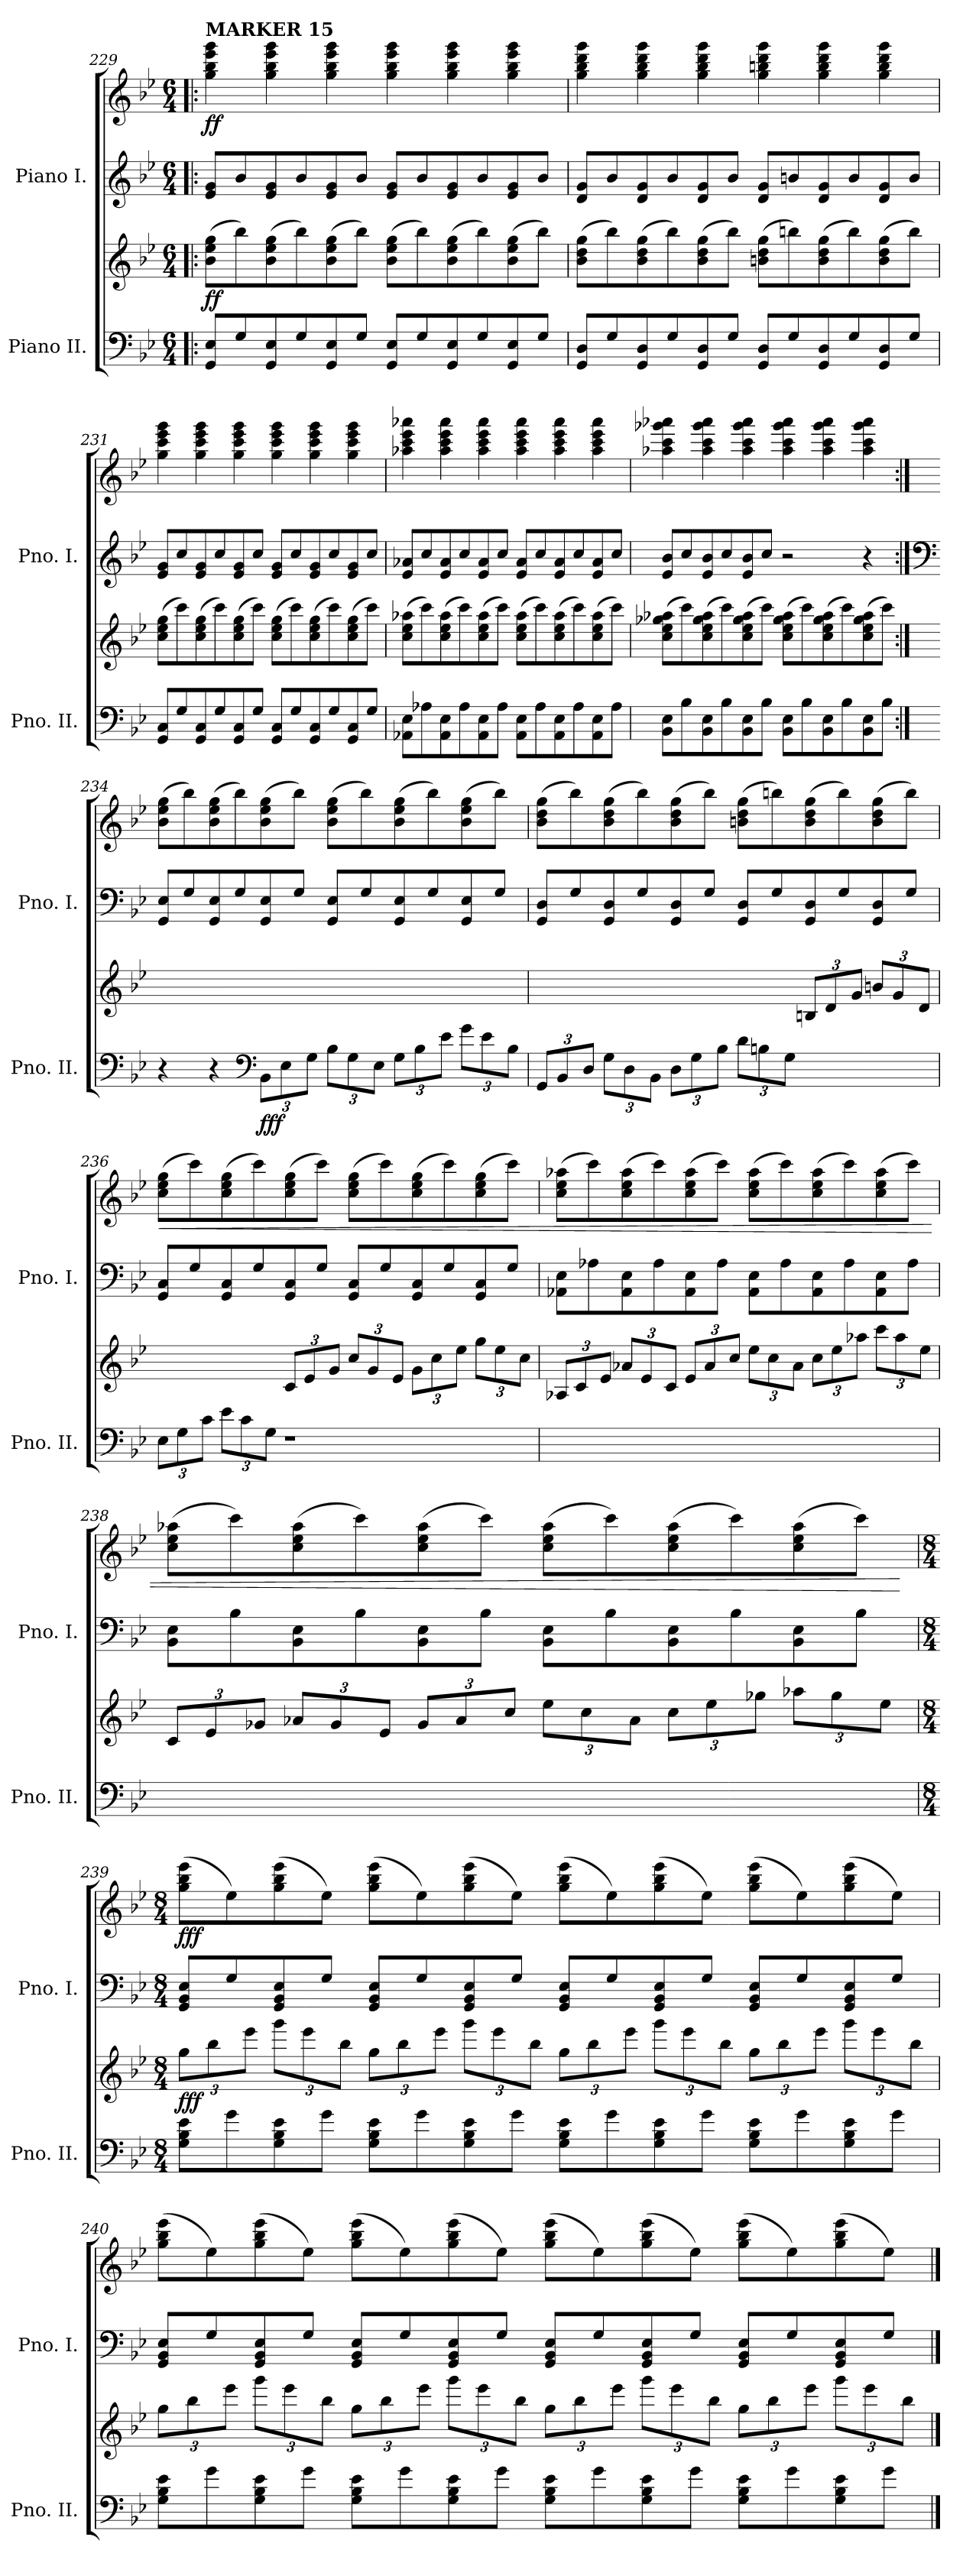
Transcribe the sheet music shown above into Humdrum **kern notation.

**kern	**kern	**dynam	**kern	**kern	**dynam
*part2	*part2	*part2	*part1	*part1	*part1
*staff4	*staff3	*staff3/4	*staff2	*staff1	*staff1/2
*I"Piano II.	*	*	*I"Piano I.	*	*
*I'Pno. II.	*	*	*I'Pno. I.	*	*
!!LO:LB:g=z
*clefF4	*clefG2	*	*clefG2	*clefG2	*
*k[b-e-]	*k[b-e-]	*	*k[b-e-]	*k[b-e-]	*
*M6/4	*M6/4	*	*M6/4	*M6/4	*
=229!|:	=229!|:	=229!|:	=229!|:	=229!|:	=229!|:
!	!	!	!	!LO:TX:a:B:t=MARKER 15	!
!	!	!LO:DY:b	!	!	!LO:DY:b
8GG/ 8E-/L	(8b-\ 8ee-\ 8gg\L	ff	8e-/ 8g/L	4gg\ 4bb-\ 4eee-\ 4ggg\	ff
8G/	8bb-\)	.	8b-/	.	.
8GG/ 8E-/	(8b-\ 8ee-\ 8gg\	.	8e-/ 8g/	4gg\ 4bb-\ 4eee-\ 4ggg\	.
8G/	8bb-\)	.	8b-/	.	.
8GG/ 8E-/	(8b-\ 8ee-\ 8gg\	.	8e-/ 8g/	4gg\ 4bb-\ 4eee-\ 4ggg\	.
8G/J	8bb-\J)	.	8b-/J	.	.
8GG/ 8E-/L	(8b-\ 8ee-\ 8gg\L	.	8e-/ 8g/L	4gg\ 4bb-\ 4eee-\ 4ggg\	.
8G/	8bb-\)	.	8b-/	.	.
8GG/ 8E-/	(8b-\ 8ee-\ 8gg\	.	8e-/ 8g/	4gg\ 4bb-\ 4eee-\ 4ggg\	.
8G/	8bb-\)	.	8b-/	.	.
8GG/ 8E-/	(8b-\ 8ee-\ 8gg\	.	8e-/ 8g/	4gg\ 4bb-\ 4eee-\ 4ggg\	.
8G/J	8bb-\J)	.	8b-/J	.	.
=230	=230	=230	=230	=230	=230
8GG/ 8D/L	(8b-\ 8dd\ 8gg\L	.	8d/ 8g/L	4gg\ 4bb-\ 4ddd\ 4ggg\	.
8G/	8bb-\)	.	8b-/	.	.
8GG/ 8D/	(8b-\ 8dd\ 8gg\	.	8d/ 8g/	4gg\ 4bb-\ 4ddd\ 4ggg\	.
8G/	8bb-\)	.	8b-/	.	.
8GG/ 8D/	(8b-\ 8dd\ 8gg\	.	8d/ 8g/	4gg\ 4bb-\ 4ddd\ 4ggg\	.
8G/J	8bb-\J)	.	8b-/J	.	.
8GG/ 8D/L	(8bn\ 8dd\ 8gg\L	.	8d/ 8g/L	4gg\ 4bbn\ 4ddd\ 4ggg\	.
8G/	8bbn\)	.	8bn/	.	.
8GG/ 8D/	(8b\ 8dd\ 8gg\	.	8d/ 8g/	4gg\ 4bb\ 4ddd\ 4ggg\	.
8G/	8bb\)	.	8b/	.	.
8GG/ 8D/	(8b\ 8dd\ 8gg\	.	8d/ 8g/	4gg\ 4bb\ 4ddd\ 4ggg\	.
8G/J	8bb\J)	.	8b/J	.	.
=231	=231	=231	=231	=231	=231
8GG/ 8C/L	(8cc\ 8ee-\ 8gg\L	.	8e-/ 8g/L	4gg\ 4ccc\ 4eee-\ 4ggg\	.
8G/	8ccc\)	.	8cc/	.	.
8GG/ 8C/	(8cc\ 8ee-\ 8gg\	.	8e-/ 8g/	4gg\ 4ccc\ 4eee-\ 4ggg\	.
8G/	8ccc\)	.	8cc/	.	.
8GG/ 8C/	(8cc\ 8ee-\ 8gg\	.	8e-/ 8g/	4gg\ 4ccc\ 4eee-\ 4ggg\	.
8G/J	8ccc\J)	.	8cc/J	.	.
8GG/ 8C/L	(8cc\ 8ee-\ 8gg\L	.	8e-/ 8g/L	4gg\ 4ccc\ 4eee-\ 4ggg\	.
8G/	8ccc\)	.	8cc/	.	.
8GG/ 8C/	(8cc\ 8ee-\ 8gg\	.	8e-/ 8g/	4gg\ 4ccc\ 4eee-\ 4ggg\	.
8G/	8ccc\)	.	8cc/	.	.
8GG/ 8C/	(8cc\ 8ee-\ 8gg\	.	8e-/ 8g/	4gg\ 4ccc\ 4eee-\ 4ggg\	.
8G/J	8ccc\J)	.	8cc/J	.	.
=232	=232	=232	=232	=232	=232
8AA-X\ 8E-\L	(8cc\ 8ee-\ 8aa-X\L	.	8e-/ 8a-X/L	4aa-X\ 4ccc\ 4eee-\ 4aaa-X\	.
8A-X\	8ccc\)	.	8cc/	.	.
8AA-\ 8E-\	(8cc\ 8ee-\ 8aa-\	.	8e-/ 8a-/	4aa-\ 4ccc\ 4eee-\ 4aaa-\	.
8A-\	8ccc\)	.	8cc/	.	.
8AA-\ 8E-\	(8cc\ 8ee-\ 8aa-\	.	8e-/ 8a-/	4aa-\ 4ccc\ 4eee-\ 4aaa-\	.
8A-\J	8ccc\J)	.	8cc/J	.	.
8AA-\ 8E-\L	(8cc\ 8ee-\ 8aa-\L	.	8e-/ 8a-/L	4aa-\ 4ccc\ 4eee-\ 4aaa-\	.
8A-\	8ccc\)	.	8cc/	.	.
8AA-\ 8E-\	(8cc\ 8ee-\ 8aa-\	.	8e-/ 8a-/	4aa-\ 4ccc\ 4eee-\ 4aaa-\	.
8A-\	8ccc\)	.	8cc/	.	.
8AA-\ 8E-\	(8cc\ 8ee-\ 8aa-\	.	8e-/ 8a-/	4aa-\ 4ccc\ 4eee-\ 4aaa-\	.
8A-\J	8ccc\J)	.	8cc/J	.	.
=233	=233	=233	=233	=233	=233
8BB-\ 8E-\L	(8cc\ 8ee-\ 8gg-X\ 8aa-X\L	.	8e-/ 8b-/L	4aa-X\ 4ccc\ 4ggg-X\ 4aaa-X\	.
8B-\	8ccc\)	.	8cc/	.	.
8BB-\ 8E-\	(8cc\ 8ee-\ 8gg-\ 8aa-\	.	8e-/ 8b-/	4aa-\ 4ccc\ 4ggg-\ 4aaa-\	.
8B-\	8ccc\)	.	8cc/	.	.
8BB-\ 8E-\	(8cc\ 8ee-\ 8gg-\ 8aa-\	.	8e-/ 8b-/	4aa-\ 4ccc\ 4ggg-\ 4aaa-\	.
8B-\J	8ccc\J)	.	8cc/J	.	.
8BB-\ 8E-\L	(8cc\ 8ee-\ 8gg-\ 8aa-\L	.	2r	4aa-\ 4ccc\ 4ggg-\ 4aaa-\	.
8B-\	8ccc\)	.	.	.	.
8BB-\ 8E-\	(8cc\ 8ee-\ 8gg-\ 8aa-\	.	.	4aa-\ 4ccc\ 4ggg-\ 4aaa-\	.
8B-\	8ccc\)	.	.	.	.
8BB-\ 8E-\	(8cc\ 8ee-\ 8gg-\ 8aa-\	.	4r	4aa-\ 4ccc\ 4ggg-\ 4aaa-\	.
8B-\J	8ccc\J)	.	.	.	.
!!LO:LB:g=z
=234:|!	=234:|!	=234:|!	=234:|!	=234:|!	=234:|!
*	*	*	*clefF4	*	*
4r	1.ryy	.	8GG/ 8E-/L	(8b-\ 8ee-\ 8gg\L	.
.	.	.	8G/	8bb-\)	.
4r	.	.	8GG/ 8E-/	(8b-\ 8ee-\ 8gg\	.
.	.	.	8G/	8bb-\)	.
*clefF4	*	*	*	*	*
*Xbrackettup	*	*	*	*	*
!	!	!LO:DY:b=2	!	!	!
12BB-\L	.	fff	8GG/ 8E-/	(8b-\ 8ee-\ 8gg\	.
12E-\	.	.	.	.	.
.	.	.	8G/J	8bb-\J)	.
12G\J	.	.	.	.	.
12B-\L	.	.	8GG/ 8E-/L	(8b-\ 8ee-\ 8gg\L	.
12G\	.	.	.	.	.
.	.	.	8G/	8bb-\)	.
12E-\J	.	.	.	.	.
12G\L	.	.	8GG/ 8E-/	(8b-\ 8ee-\ 8gg\	.
12B-\	.	.	.	.	.
.	.	.	8G/	8bb-\)	.
12e-\J	.	.	.	.	.
12g\L	.	.	8GG/ 8E-/	(8b-\ 8ee-\ 8gg\	.
12e-\	.	.	.	.	.
.	.	.	8G/J	8bb-\J)	.
12B-\J	.	.	.	.	.
=235	=235	=235	=235	=235	=235
12GG/L	1ryy	.	8GG/ 8D/L	(8b-\ 8dd\ 8gg\L	.
12BB-/	.	.	.	.	.
.	.	.	8G/	8bb-\)	.
12D/J	.	.	.	.	.
12G\L	.	.	8GG/ 8D/	(8b-\ 8dd\ 8gg\	.
12D\	.	.	.	.	.
.	.	.	8G/	8bb-\)	.
12BB-\J	.	.	.	.	.
12D\L	.	.	8GG/ 8D/	(8b-\ 8dd\ 8gg\	.
12G\	.	.	.	.	.
.	.	.	8G/J	8bb-\J)	.
12B-\J	.	.	.	.	.
12d\L	.	.	8GG/ 8D/L	(8bn\ 8dd\ 8gg\L	.
12Bn\	.	.	.	.	.
.	.	.	8G/	8bbn\)	.
12G\J	.	.	.	.	.
*	*Xbrackettup	*	*	*	*
2ryy	12Bn/L	.	8GG/ 8D/	(8b\ 8dd\ 8gg\	.
.	12d/	.	.	.	.
.	.	.	8G/	8bb\)	.
.	12g/J	.	.	.	.
.	12bn/L	.	8GG/ 8D/	(8b\ 8dd\ 8gg\	.
.	12g/	.	.	.	.
.	.	.	8G/J	8bb\J)	.
.	12d/J	.	.	.	.
=236	=236	=236	=236	=236	=236
!	!	!	!	!	!LO:HP:b
12E-\L	2ryy	.	8GG/ 8C/L	(8cc\ 8ee-\ 8gg\L	<
12G\	.	.	.	.	.
.	.	.	8G/	8ccc\)	.
12c\J	.	.	.	.	.
12e-\L	.	.	8GG/ 8C/	(8cc\ 8ee-\ 8gg\	.
12c\	.	.	.	.	.
.	.	.	8G/	8ccc\)	.
12G\J	.	.	.	.	.
1r	12c/L	.	8GG/ 8C/	(8cc\ 8ee-\ 8gg\	.
.	12e-/	.	.	.	.
.	.	.	8G/J	8ccc\J)	.
.	12g/J	.	.	.	.
.	12cc/L	.	8GG/ 8C/L	(8cc\ 8ee-\ 8gg\L	.
.	12g/	.	.	.	.
.	.	.	8G/	8ccc\)	.
.	12e-/J	.	.	.	.
.	12g\L	.	8GG/ 8C/	(8cc\ 8ee-\ 8gg\	.
.	12cc\	.	.	.	.
.	.	.	8G/	8ccc\)	.
.	12ee-\J	.	.	.	.
.	12gg\L	.	8GG/ 8C/	(8cc\ 8ee-\ 8gg\	.
.	12ee-\	.	.	.	.
.	.	.	8G/J	8ccc\J)	.
.	12cc\J	.	.	.	.
!!LO:LB:g=z
=237	=237	=237	=237	=237	=237
1.ryy	12A-X/L	.	8AA-X\ 8E-\L	(8cc\ 8ee-\ 8aa-X\L	.
.	12c/	.	.	.	.
.	.	.	8A-X\	8ccc\)	.
.	12e-/J	.	.	.	.
.	12a-X/L	.	8AA-\ 8E-\	(8cc\ 8ee-\ 8aa-\	.
.	12e-/	.	.	.	.
.	.	.	8A-\	8ccc\)	.
.	12c/J	.	.	.	.
.	12e-/L	.	8AA-\ 8E-\	(8cc\ 8ee-\ 8aa-\	.
.	12a-/	.	.	.	.
.	.	.	8A-\J	8ccc\J)	.
.	12cc/J	.	.	.	.
.	12ee-\L	.	8AA-\ 8E-\L	(8cc\ 8ee-\ 8aa-\L	.
.	12cc\	.	.	.	.
.	.	.	8A-\	8ccc\)	.
.	12a-\J	.	.	.	.
.	12cc\L	.	8AA-\ 8E-\	(8cc\ 8ee-\ 8aa-\	.
.	12ee-\	.	.	.	.
.	.	.	8A-\	8ccc\)	.
.	12aa-X\J	.	.	.	.
.	12ccc\L	.	8AA-\ 8E-\	(8cc\ 8ee-\ 8aa-\	.
.	12aa-\	.	.	.	.
.	.	.	8A-\J	8ccc\J)	.
.	12ee-\J	.	.	.	.
=238	=238	=238	=238	=238	=238
1.ryy	12c/L	.	8BB-\ 8E-\L	(8cc\ 8ee-\ 8aa-X\L	.
.	12e-/	.	.	.	.
.	.	.	8B-\	8ccc\)	.
.	12g-X/J	.	.	.	.
.	12a-X/L	.	8BB-\ 8E-\	(8cc\ 8ee-\ 8aa-\	.
.	12g-/	.	.	.	.
.	.	.	8B-\	8ccc\)	.
.	12e-/J	.	.	.	.
.	12g-/L	.	8BB-\ 8E-\	(8cc\ 8ee-\ 8aa-\	.
.	12a-/	.	.	.	.
.	.	.	8B-\J	8ccc\J)	.
.	12cc/J	.	.	.	.
.	12ee-\L	.	8BB-\ 8E-\L	(8cc\ 8ee-\ 8aa-\L	.
.	12cc\	.	.	.	.
.	.	.	8B-\	8ccc\)	.
.	12a-\J	.	.	.	.
.	12cc\L	.	8BB-\ 8E-\	(8cc\ 8ee-\ 8aa-\	.
.	12ee-\	.	.	.	.
.	.	.	8B-\	8ccc\)	.
.	12gg-X\J	.	.	.	.
.	12aa-X\L	.	8BB-\ 8E-\	(8cc\ 8ee-\ 8aa-\	.
.	12gg-\	.	.	.	.
.	.	.	8B-\J	8ccc\J)	.
.	12ee-\J	.	.	.	.
.	.	.	.	.	[
!!LO:PB:g=z
=239	=239	=239	=239	=239	=239
*M8/4	*M8/4	*	*M8/4	*M8/4	*
!	!	!LO:DY:b	!	!	!LO:DY:b
8G\ 8B-\ 8e-\L	12gg\L	fff	8GG/ 8BB-/ 8E-/L	(8gg\ 8bb-\ 8eee-\L	fff
.	12bb-\	.	.	.	.
8g\	.	.	8G/	8ee-\)	.
.	12eee-\J	.	.	.	.
8G\ 8B-\ 8e-\	12ggg\L	.	8GG/ 8BB-/ 8E-/	(8gg\ 8bb-\ 8eee-\	.
.	12eee-\	.	.	.	.
8g\J	.	.	8G/J	8ee-\J)	.
.	12bb-\J	.	.	.	.
8G\ 8B-\ 8e-\L	12gg\L	.	8GG/ 8BB-/ 8E-/L	(8gg\ 8bb-\ 8eee-\L	.
.	12bb-\	.	.	.	.
8g\	.	.	8G/	8ee-\)	.
.	12eee-\J	.	.	.	.
8G\ 8B-\ 8e-\	12ggg\L	.	8GG/ 8BB-/ 8E-/	(8gg\ 8bb-\ 8eee-\	.
.	12eee-\	.	.	.	.
8g\J	.	.	8G/J	8ee-\J)	.
.	12bb-\J	.	.	.	.
8G\ 8B-\ 8e-\L	12gg\L	.	8GG/ 8BB-/ 8E-/L	(8gg\ 8bb-\ 8eee-\L	.
.	12bb-\	.	.	.	.
8g\	.	.	8G/	8ee-\)	.
.	12eee-\J	.	.	.	.
8G\ 8B-\ 8e-\	12ggg\L	.	8GG/ 8BB-/ 8E-/	(8gg\ 8bb-\ 8eee-\	.
.	12eee-\	.	.	.	.
8g\J	.	.	8G/J	8ee-\J)	.
.	12bb-\J	.	.	.	.
8G\ 8B-\ 8e-\L	12gg\L	.	8GG/ 8BB-/ 8E-/L	(8gg\ 8bb-\ 8eee-\L	.
.	12bb-\	.	.	.	.
8g\	.	.	8G/	8ee-\)	.
.	12eee-\J	.	.	.	.
8G\ 8B-\ 8e-\	12ggg\L	.	8GG/ 8BB-/ 8E-/	(8gg\ 8bb-\ 8eee-\	.
.	12eee-\	.	.	.	.
8g\J	.	.	8G/J	8ee-\J)	.
.	12bb-\J	.	.	.	.
=240	=240	=240	=240	=240	=240
8G\ 8B-\ 8e-\L	12gg\L	.	8GG/ 8BB-/ 8E-/L	(8gg\ 8bb-\ 8eee-\L	.
.	12bb-\	.	.	.	.
8g\	.	.	8G/	8ee-\)	.
.	12eee-\J	.	.	.	.
8G\ 8B-\ 8e-\	12ggg\L	.	8GG/ 8BB-/ 8E-/	(8gg\ 8bb-\ 8eee-\	.
.	12eee-\	.	.	.	.
8g\J	.	.	8G/J	8ee-\J)	.
.	12bb-\J	.	.	.	.
8G\ 8B-\ 8e-\L	12gg\L	.	8GG/ 8BB-/ 8E-/L	(8gg\ 8bb-\ 8eee-\L	.
.	12bb-\	.	.	.	.
8g\	.	.	8G/	8ee-\)	.
.	12eee-\J	.	.	.	.
8G\ 8B-\ 8e-\	12ggg\L	.	8GG/ 8BB-/ 8E-/	(8gg\ 8bb-\ 8eee-\	.
.	12eee-\	.	.	.	.
8g\J	.	.	8G/J	8ee-\J)	.
.	12bb-\J	.	.	.	.
8G\ 8B-\ 8e-\L	12gg\L	.	8GG/ 8BB-/ 8E-/L	(8gg\ 8bb-\ 8eee-\L	.
.	12bb-\	.	.	.	.
8g\	.	.	8G/	8ee-\)	.
.	12eee-\J	.	.	.	.
8G\ 8B-\ 8e-\	12ggg\L	.	8GG/ 8BB-/ 8E-/	(8gg\ 8bb-\ 8eee-\	.
.	12eee-\	.	.	.	.
8g\J	.	.	8G/J	8ee-\J)	.
.	12bb-\J	.	.	.	.
8G\ 8B-\ 8e-\L	12gg\L	.	8GG/ 8BB-/ 8E-/L	(8gg\ 8bb-\ 8eee-\L	.
.	12bb-\	.	.	.	.
8g\	.	.	8G/	8ee-\)	.
.	12eee-\J	.	.	.	.
8G\ 8B-\ 8e-\	12ggg\L	.	8GG/ 8BB-/ 8E-/	(8gg\ 8bb-\ 8eee-\	.
.	12eee-\	.	.	.	.
8g\J	.	.	8G/J	8ee-\J)	.
.	12bb-\J	.	.	.	.
==	==	==	==	==	==
*-	*-	*-	*-	*-	*-
